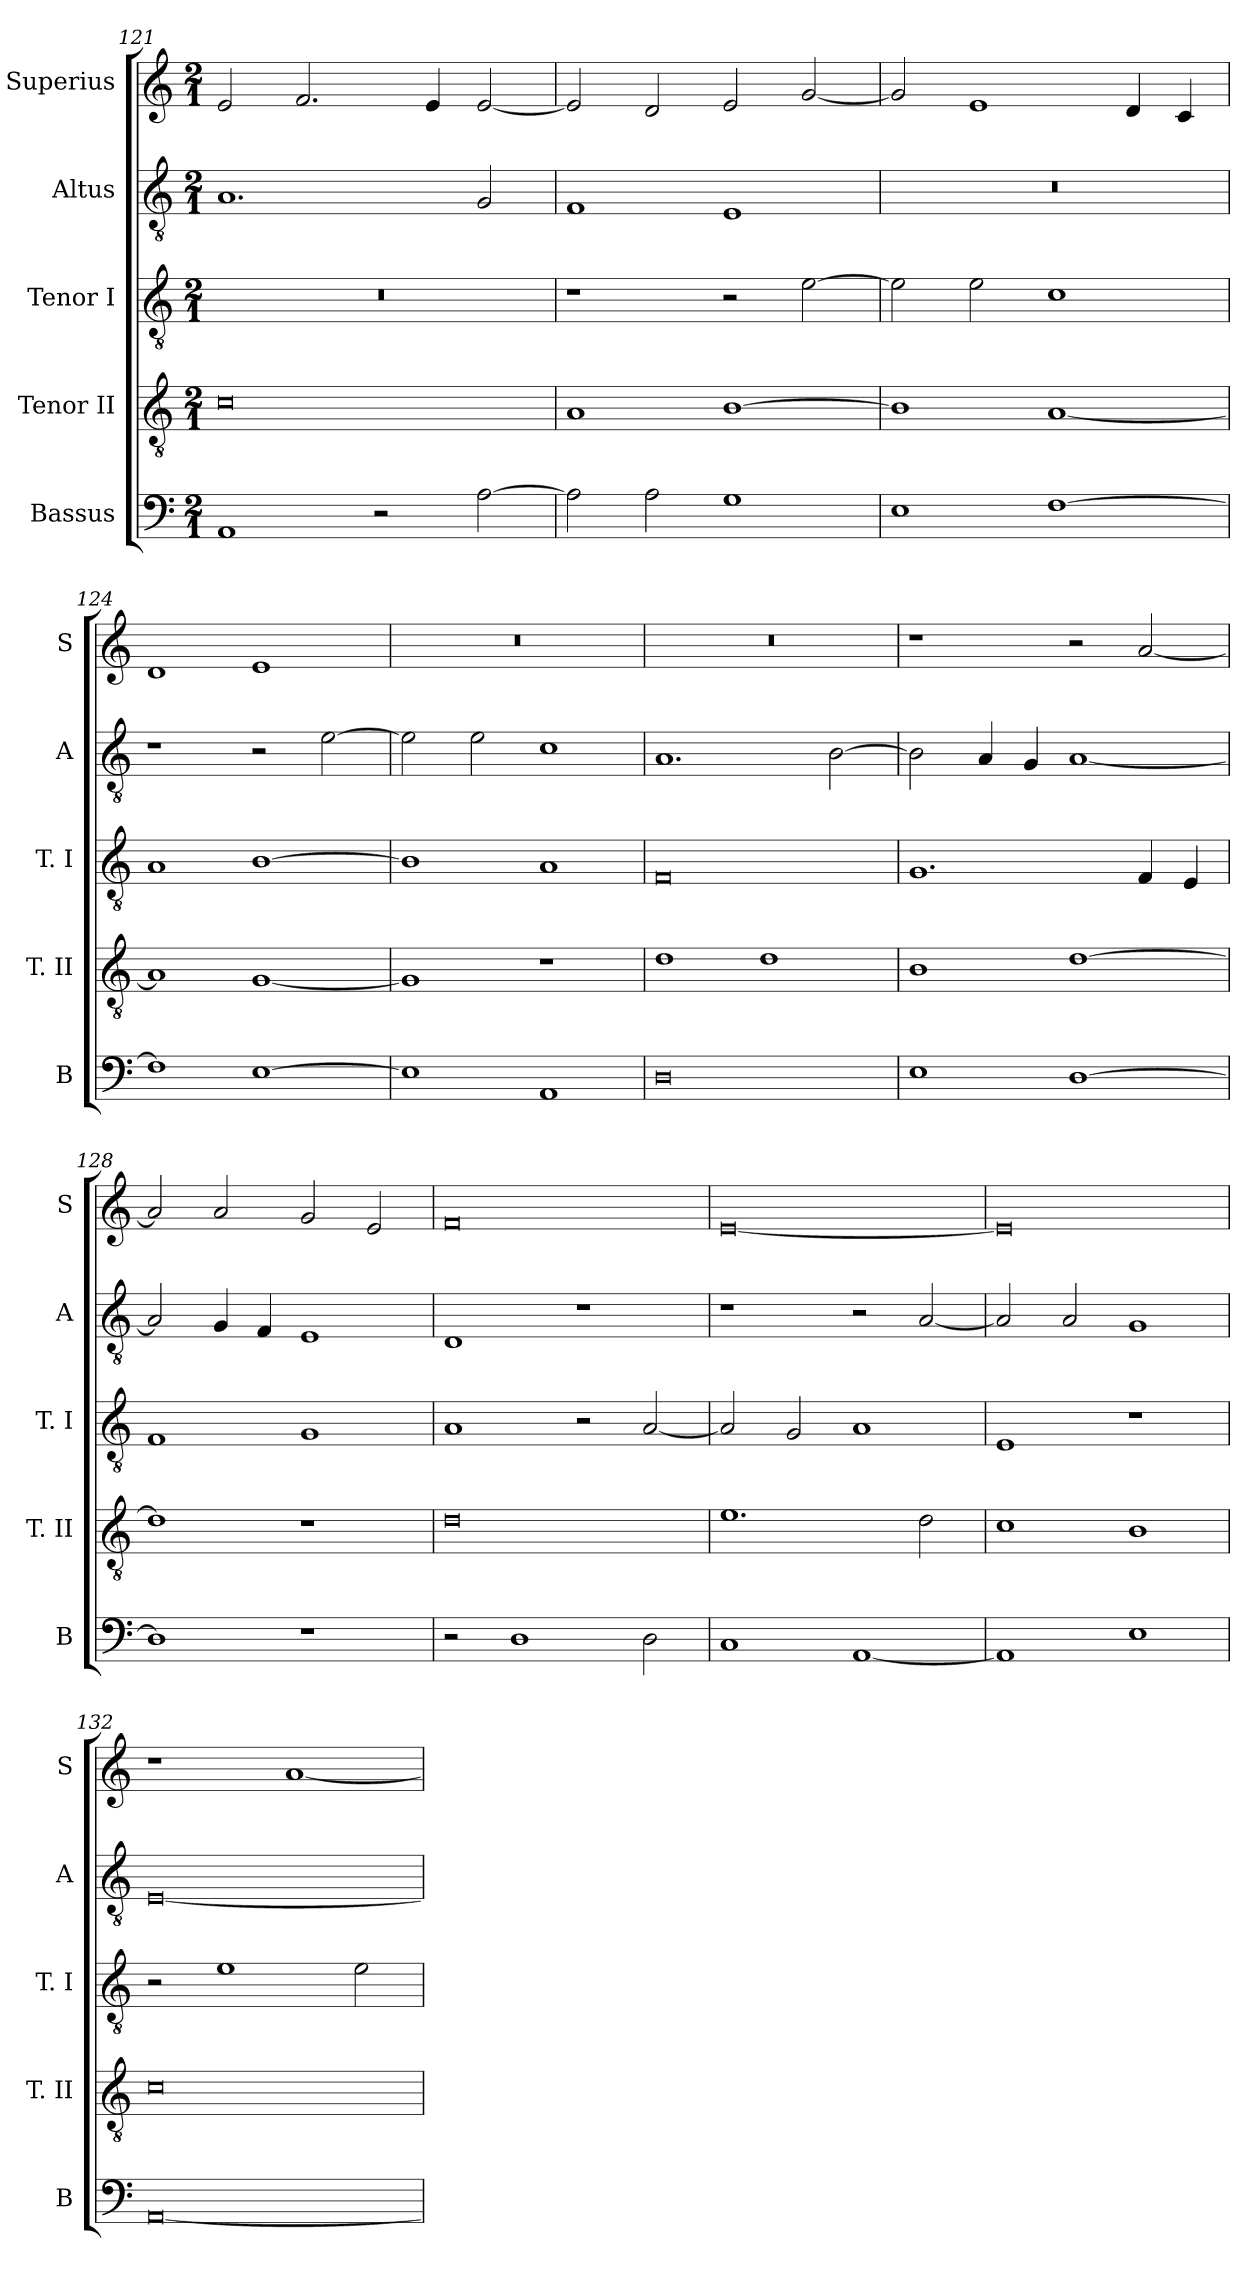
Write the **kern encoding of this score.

**kern	**kern	**kern	**kern	**kern
*part5	*part4	*part3	*part2	*part1
*staff5	*staff4	*staff3	*staff2	*staff1
*I"Bassus	*I"Tenor II	*I"Tenor I	*I"Altus	*I"Superius
*I'B	*I'T. II	*I'T. I	*I'A	*I'S
*clefF4	*clefGv2	*clefGv2	*clefGv2	*clefG2
*k[]	*k[]	*k[]	*k[]	*k[]
*C:	*C:	*C:	*C:	*C:
*M2/1	*M2/1	*M2/1	*M2/1	*M2/1
=121	=121	=121	=121	=121
1AA	0c	0r	1.A	2e
.	.	.	.	2.f
2r	.	.	.	.
.	.	.	.	4e
[2A	.	.	2G	[2e
=122	=122	=122	=122	=122
2A]	1A	1r	1F	2e]
2A	.	.	.	2d
1G	[1B	2r	1E	2e
.	.	[2e	.	[2g
=123	=123	=123	=123	=123
1E	1B]	2e]	0r	2g]
.	.	2e	.	1e
[1F	[1A	1c	.	.
.	.	.	.	4d
.	.	.	.	4c
=124	=124	=124	=124	=124
1F]	1A]	1A	1r	1d
[1E	[1G	[1B	2r	1e
.	.	.	[2e	.
=125	=125	=125	=125	=125
1E]	1G]	1B]	2e]	0r
.	.	.	2e	.
1AA	1r	1A	1c	.
=126	=126	=126	=126	=126
0D	1d	0F	1.A	0r
.	1d	.	.	.
.	.	.	[2B	.
=127	=127	=127	=127	=127
1E	1B	1.G	2B]	1r
.	.	.	4A	.
.	.	.	4G	.
[1D	[1d	.	[1A	2r
.	.	4F	.	[2a
.	.	4E	.	.
=128	=128	=128	=128	=128
1D]	1d]	1F	2A]	2a]
.	.	.	4G	2a
.	.	.	4F	.
1r	1r	1G	1E	2g
.	.	.	.	2e
=129	=129	=129	=129	=129
2r	0d	1A	1D	0f
1D	.	.	.	.
.	.	2r	1r	.
2D	.	[2A	.	.
=130	=130	=130	=130	=130
1C	1.e	2A]	1r	[0e
.	.	2G	.	.
[1AA	.	1A	2r	.
.	2d	.	[2A	.
=131	=131	=131	=131	=131
1AA]	1c	1E	2A]	0e]
.	.	.	2A	.
1E	1B	1r	1G	.
=132	=132	=132	=132	=132
[0AA	0c	2r	[0E	1r
.	.	1e	.	.
.	.	.	.	[1a
.	.	2e	.	.
=	=	=	=	=
*-	*-	*-	*-	*-
